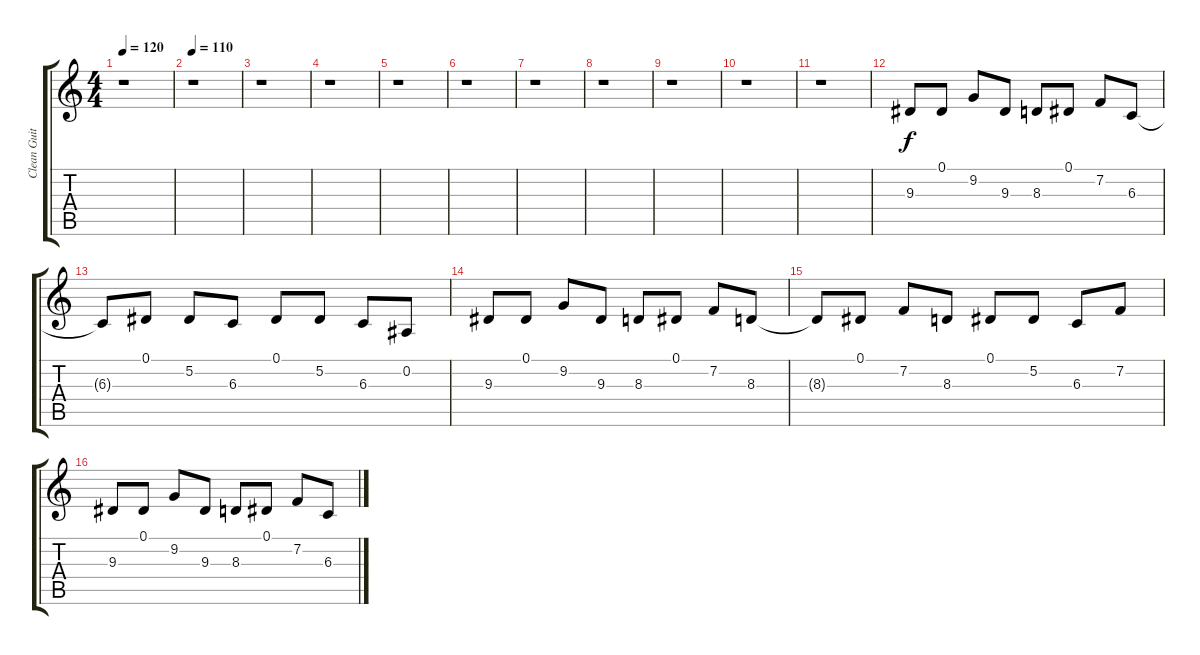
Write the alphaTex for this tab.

\track ("Clean Guitar" "Clean Guit") {instrument pad4choir}
\staff {score tabs}
\tuning (Eb4 Bb3 Gb3 Db3 Ab2 Eb2) {hide}
\ts (4 4)
\tempo 120
\clef g2
\ks c
r.1{dy f} |
\tempo 110
r.1 |
r.1 |
r.1 |
r.1 |
r.1 |
r.1 |
r.1 |
r.1 |
r.1 |
r.1 |
9.3.8 0.1.8 9.2.8 9.3.8 8.3.8 0.1.8 7.2.8 6.3.8 |
6.3{t}.8 0.1.8 5.2.8 6.3.8 0.1.8 5.2.8 6.3.8 0.2.8 |
9.3.8 0.1.8 9.2.8 9.3.8 8.3.8 0.1.8 7.2.8 8.3.8 |
8.3{t}.8 0.1.8 7.2.8 8.3.8 0.1.8 5.2.8 6.3.8 7.2.8 |
9.3.8 0.1.8 9.2.8 9.3.8 8.3.8 0.1.8 7.2.8 6.3.8
